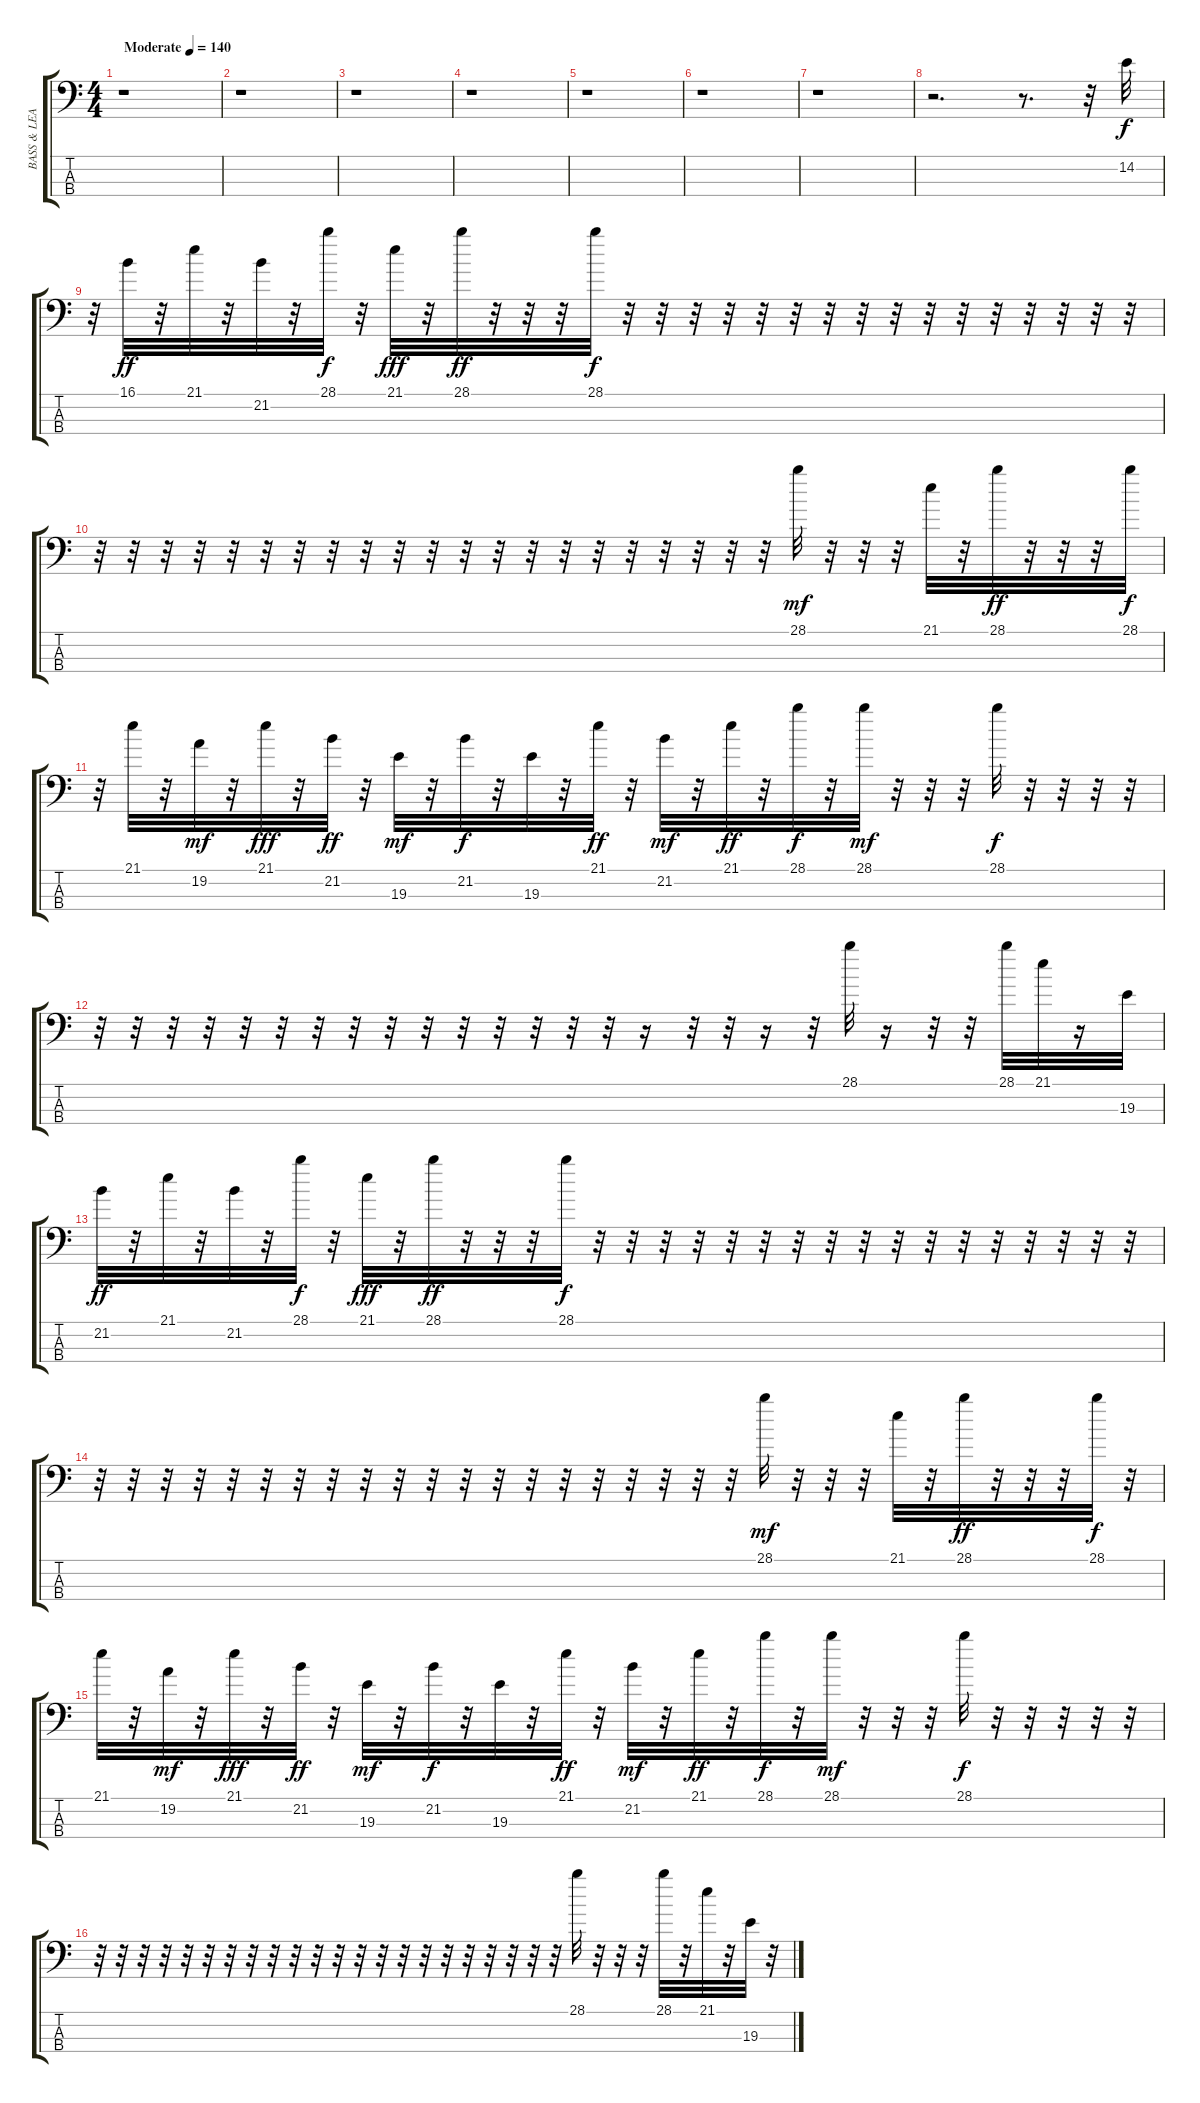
\track ("BASS & LEAD" "BASS & LEA") {instrument synthbass2}
\staff {score tabs}
\tuning (G2 D2 A1 E1) {hide}
\ts (4 4)
\tempo (140 "Moderate")
\clef f4
\ks c
r.1{dy f instrument synthbass2} |
r.1 |
r.1 |
r.1 |
r.1 |
r.1 |
r.1 |
r.2{d} r.8{d} r.32 14.2.32 |
r.32 16.1.32{dy ff} r.32 21.1.32 r.32 21.2.32 r.32 28.1.32{dy f} r.32 21.1.32{dy fff} r.32 28.1.32{dy ff} r.32 r.32 r.32 28.1.32{dy f} r.32 r.32 r.32 r.32 r.32 r.32 r.32 r.32 r.32 r.32 r.32 r.32 r.32 r.32 r.32 r.32 |
r.32 r.32 r.32 r.32 r.32 r.32 r.32 r.32 r.32 r.32 r.32 r.32 r.32 r.32 r.32 r.32 r.32 r.32 r.32 r.32 r.32 28.1.32{dy mf} r.32 r.32 r.32 21.1.32 r.32 28.1.32{dy ff} r.32 r.32 r.32 28.1.32{dy f} |
r.32 21.1.32 r.32 19.2.32{dy mf} r.32 21.1.32{dy fff} r.32 21.2.32{dy ff} r.32 19.3.32{dy mf} r.32 21.2.32{dy f} r.32 19.3.32 r.32 21.1.32{dy ff} r.32 21.2.32{dy mf} r.32 21.1.32{dy ff} r.32 28.1.32{dy f} r.32 28.1.32{dy mf} r.32 r.32 r.32 28.1.32{dy f} r.32 r.32 r.32 r.32 |
r.32 r.32 r.32 r.32 r.32 r.32 r.32 r.32 r.32 r.32 r.32 r.32 r.32 r.32 r.32 r.16 r.32 r.32 r.16 r.32 28.1.32 r.16 r.32 r.32 28.1.32 21.1.32 r.16 19.3.32 |
21.2.32{dy ff} r.32 21.1.32 r.32 21.2.32 r.32 28.1.32{dy f} r.32 21.1.32{dy fff} r.32 28.1.32{dy ff} r.32 r.32 r.32 28.1.32{dy f} r.32 r.32 r.32 r.32 r.32 r.32 r.32 r.32 r.32 r.32 r.32 r.32 r.32 r.32 r.32 r.32 r.32 |
r.32 r.32 r.32 r.32 r.32 r.32 r.32 r.32 r.32 r.32 r.32 r.32 r.32 r.32 r.32 r.32 r.32 r.32 r.32 r.32 28.1.32{dy mf} r.32 r.32 r.32 21.1.32 r.32 28.1.32{dy ff} r.32 r.32 r.32 28.1.32{dy f} r.32 |
21.1.32 r.32 19.2.32{dy mf} r.32 21.1.32{dy fff} r.32 21.2.32{dy ff} r.32 19.3.32{dy mf} r.32 21.2.32{dy f} r.32 19.3.32 r.32 21.1.32{dy ff} r.32 21.2.32{dy mf} r.32 21.1.32{dy ff} r.32 28.1.32{dy f} r.32 28.1.32{dy mf} r.32 r.32 r.32 28.1.32{dy f} r.32 r.32 r.32 r.32 r.32 |
r.32 r.32 r.32 r.32 r.32 r.32 r.32 r.32 r.32 r.32 r.32 r.32 r.32 r.32 r.32 r.32 r.32 r.32 r.32 r.32 r.32 r.32 28.1.32 r.32 r.32 r.32 28.1.32 r.32 21.1.32 r.32 19.3.32 r.32
